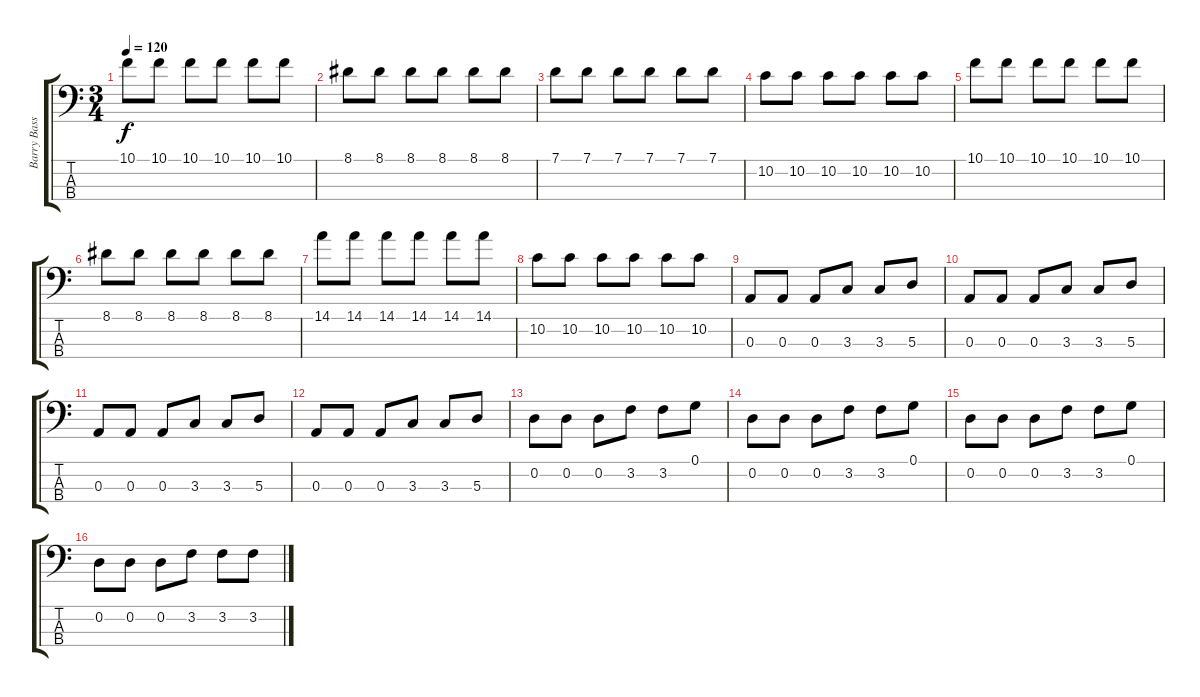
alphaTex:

\track ("Barry Bass" "Barry Bass") {instrument electricbassfinger}
\staff {score tabs}
\tuning (G2 D2 A1 E1) {hide}
\ts (3 4)
\tempo 120
\clef f4
\ks c
10.1.8{dy f} 10.1.8 10.1.8 10.1.8 10.1.8 10.1.8 |
8.1.8 8.1.8 8.1.8 8.1.8 8.1.8 8.1.8 |
7.1.8 7.1.8 7.1.8 7.1.8 7.1.8 7.1.8 |
10.2.8 10.2.8 10.2.8 10.2.8 10.2.8 10.2.8 |
10.1.8 10.1.8 10.1.8 10.1.8 10.1.8 10.1.8 |
8.1.8 8.1.8 8.1.8 8.1.8 8.1.8 8.1.8 |
14.1.8 14.1.8 14.1.8 14.1.8 14.1.8 14.1.8 |
10.2.8 10.2.8 10.2.8 10.2.8 10.2.8 10.2.8 |
0.3.8 0.3.8 0.3.8 3.3.8 3.3.8 5.3.8 |
0.3.8 0.3.8 0.3.8 3.3.8 3.3.8 5.3.8 |
0.3.8 0.3.8 0.3.8 3.3.8 3.3.8 5.3.8 |
0.3.8 0.3.8 0.3.8 3.3.8 3.3.8 5.3.8 |
0.2.8 0.2.8 0.2.8 3.2.8 3.2.8 0.1.8 |
0.2.8 0.2.8 0.2.8 3.2.8 3.2.8 0.1.8 |
0.2.8 0.2.8 0.2.8 3.2.8 3.2.8 0.1.8 |
0.2.8 0.2.8 0.2.8 3.2.8 3.2.8 3.2.8
